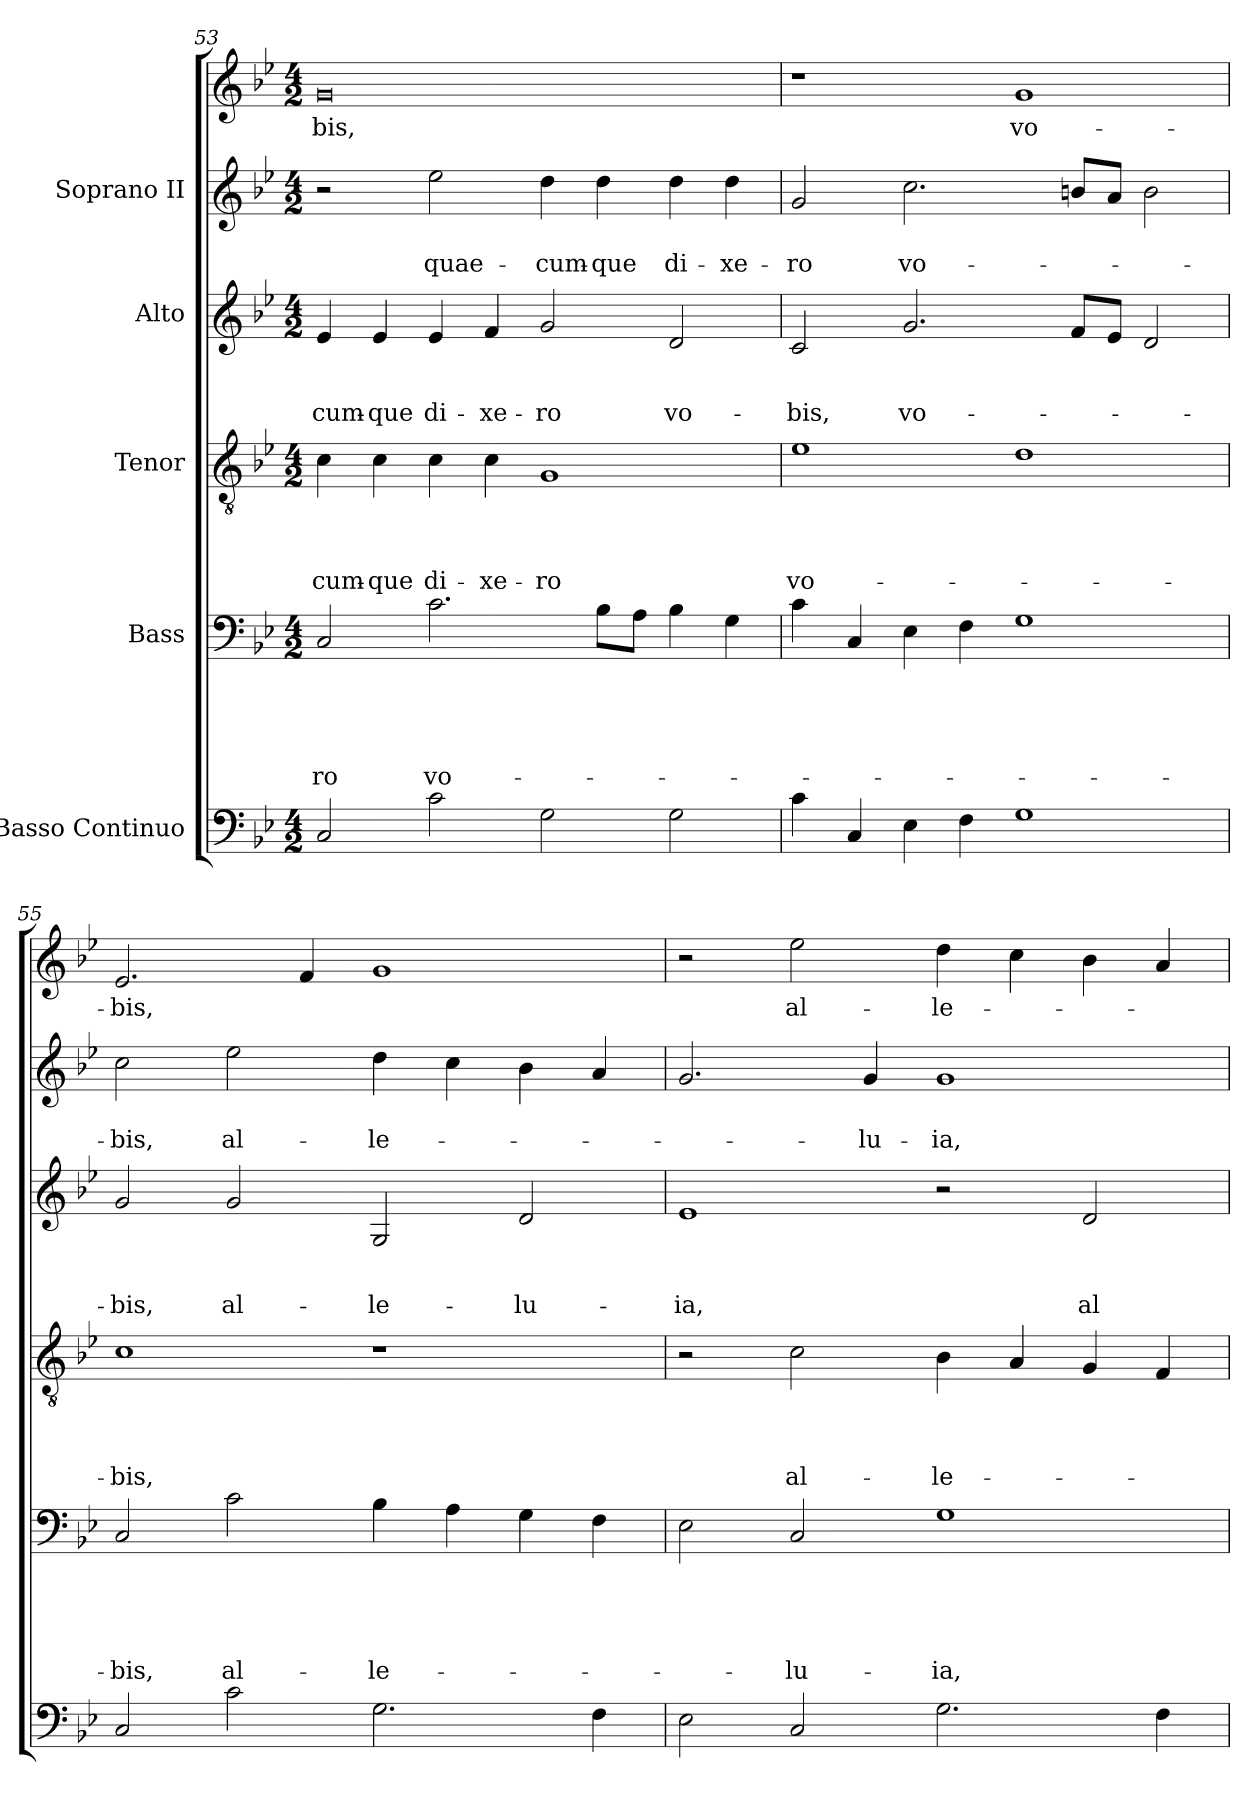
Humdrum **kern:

**kern	**kern	**text	**text	**text	**text	**text	**kern	**text	**text	**text	**text	**kern	**text	**text	**text	**kern	**text	**text	**kern	**text
*part6	*part5	*part5	*part5	*part5	*part5	*part5	*part4	*part4	*part4	*part4	*part4	*part3	*part3	*part3	*part3	*part2	*part2	*part2	*part1	*part1
*staff6	*staff5	*staff5	*staff5	*staff5	*staff5	*staff5	*staff4	*staff4	*staff4	*staff4	*staff4	*staff3	*staff3	*staff3	*staff3	*staff2	*staff2	*staff2	*staff1	*staff1
*I"Basso Continuo	*I"Bass	*	*	*	*	*	*I"Tenor	*	*	*	*	*I"Alto	*	*	*	*I"Soprano II	*	*	*	*
*clefF4	*clefF4	*	*	*	*	*	*clefGv2	*	*	*	*	*clefG2	*	*	*	*clefG2	*	*	*clefG2	*
*k[b-e-]	*k[b-e-]	*	*	*	*	*	*k[b-e-]	*	*	*	*	*k[b-e-]	*	*	*	*k[b-e-]	*	*	*k[b-e-]	*
*B-:	*B-:	*	*	*	*	*	*B-:	*	*	*	*	*B-:	*	*	*	*B-:	*	*	*B-:	*
*M4/2	*M4/2	*	*	*	*	*	*M4/2	*	*	*	*	*M4/2	*	*	*	*M4/2	*	*	*M4/2	*
=53	=53	=53	=53	=53	=53	=53	=53	=53	=53	=53	=53	=53	=53	=53	=53	=53	=53	=53	=53	=53
!	!	!	!	!	!	!LO:LY:b	!	!	!	!	!LO:LY:b	!	!	!	!LO:LY:b	!	!	!	!	!LO:LY:b
2C/	2C/	.	.	.	.	-ro	4c\	.	.	.	-cum-	4e-/	.	.	-cum-	2r	.	.	0g	-bis,
!	!	!	!	!	!	!	!	!	!	!	!LO:LY:b	!	!	!	!LO:LY:b	!	!	!	!	!
.	.	.	.	.	.	.	4c\	.	.	.	-que	4e-/	.	.	-que	.	.	.	.	.
!	!	!	!	!	!	!LO:LY:b	!	!	!	!	!LO:LY:b	!	!	!	!LO:LY:b	!	!	!LO:LY:b	!	!
2c\	2.c\	.	.	.	.	vo-	4c\	.	.	.	di-	4e-/	.	.	di-	2ee-\	.	quae-	.	.
!	!	!	!	!	!	!	!	!	!	!	!LO:LY:b	!	!	!	!LO:LY:b	!	!	!	!	!
.	.	.	.	.	.	.	4c\	.	.	.	-xe-	4f/	.	.	-xe-	.	.	.	.	.
!	!	!	!	!	!	!	!	!	!	!	!LO:LY:b	!	!	!	!LO:LY:b	!	!	!LO:LY:b	!	!
2G\	.	.	.	.	.	.	1G	.	.	.	-ro	2g/	.	.	-ro	4dd\	.	-cum-	.	.
!	!	!	!	!	!	!	!	!	!	!	!	!	!	!	!	!	!	!LO:LY:b	!	!
.	8B-\L	.	.	.	.	.	.	.	.	.	.	.	.	.	.	4dd\	.	-que	.	.
.	8A\J	.	.	.	.	.	.	.	.	.	.	.	.	.	.	.	.	.	.	.
!	!	!	!	!	!	!	!	!	!	!	!	!	!	!	!LO:LY:b	!	!	!LO:LY:b	!	!
2G\	4B-\	.	.	.	.	.	.	.	.	.	.	2d/	.	.	vo-	4dd\	.	di-	.	.
!	!	!	!	!	!	!	!	!	!	!	!	!	!	!	!	!	!	!LO:LY:b	!	!
.	4G\	.	.	.	.	.	.	.	.	.	.	.	.	.	.	4dd\	.	-xe-	.	.
=54	=54	=54	=54	=54	=54	=54	=54	=54	=54	=54	=54	=54	=54	=54	=54	=54	=54	=54	=54	=54
!	!	!	!	!	!	!	!	!	!	!	!LO:LY:b	!	!	!	!LO:LY:b	!	!	!LO:LY:b	!	!
4c\	4c\	.	.	.	.	.	1e-	.	.	.	vo-	2c/	.	.	-bis,	2g/	.	-ro	1r	.
4C/	4C/	.	.	.	.	.	.	.	.	.	.	.	.	.	.	.	.	.	.	.
!	!	!	!	!	!	!	!	!	!	!	!	!	!	!	!LO:LY:b	!	!	!LO:LY:b	!	!
4E-\	4E-\	.	.	.	.	.	.	.	.	.	.	2.g/	.	.	vo-	2.cc\	.	vo-	.	.
4F\	4F\	.	.	.	.	.	.	.	.	.	.	.	.	.	.	.	.	.	.	.
!	!	!	!	!	!	!	!	!	!	!	!	!	!	!	!	!	!	!	!	!LO:LY:b
1G	1G	.	.	.	.	.	1d	.	.	.	.	.	.	.	.	.	.	.	1g	vo-
.	.	.	.	.	.	.	.	.	.	.	.	8f/L	.	.	.	8bn/L	.	.	.	.
.	.	.	.	.	.	.	.	.	.	.	.	8e-/J	.	.	.	8a/J	.	.	.	.
.	.	.	.	.	.	.	.	.	.	.	.	2d/	.	.	.	2b\	.	.	.	.
!!LO:PB:g=z
=55	=55	=55	=55	=55	=55	=55	=55	=55	=55	=55	=55	=55	=55	=55	=55	=55	=55	=55	=55	=55
!	!	!	!	!	!	!LO:LY:b	!	!	!	!	!LO:LY:b	!	!	!	!LO:LY:b	!	!	!LO:LY:b	!	!LO:LY:b
2C/	2C/	.	.	.	.	-bis,	1c	.	.	.	-bis,	2g/	.	.	-bis,	2cc\	.	-bis,	2.e-/	-bis,
!	!	!	!	!	!	!LO:LY:b	!	!	!	!	!	!	!	!	!LO:LY:b	!	!	!LO:LY:b	!	!
2c\	2c\	.	.	.	.	al-	.	.	.	.	.	2g/	.	.	al-	2ee-\	.	al-	.	.
.	.	.	.	.	.	.	.	.	.	.	.	.	.	.	.	.	.	.	4f/	.
!	!	!	!	!	!	!LO:LY:b	!	!	!	!	!	!	!	!	!LO:LY:b	!	!	!LO:LY:b	!	!
2.G\	4B-\	.	.	.	.	-le-	1r	.	.	.	.	2G/	.	.	-le-	4dd\	.	-le-	1g	.
.	4A\	.	.	.	.	.	.	.	.	.	.	.	.	.	.	4cc\	.	.	.	.
!	!	!	!	!	!	!	!	!	!	!	!	!	!	!	!LO:LY:b	!	!	!	!	!
.	4G\	.	.	.	.	.	.	.	.	.	.	2d/	.	.	-lu-	4b-\	.	.	.	.
4F\	4F\	.	.	.	.	.	.	.	.	.	.	.	.	.	.	4a/	.	.	.	.
=56	=56	=56	=56	=56	=56	=56	=56	=56	=56	=56	=56	=56	=56	=56	=56	=56	=56	=56	=56	=56
!	!	!	!	!	!	!	!	!	!	!	!	!	!	!	!LO:LY:b	!	!	!	!	!
2E-\	2E-\	.	.	.	.	.	2r	.	.	.	.	1e-	.	.	-ia,	2.g/	.	.	2r	.
!	!	!	!	!	!	!LO:LY:b	!	!	!	!	!LO:LY:b	!	!	!	!	!	!	!	!	!LO:LY:b
2C/	2C/	.	.	.	.	-lu-	2c\	.	.	.	al-	.	.	.	.	.	.	.	2ee-\	al-
!	!	!	!	!	!	!	!	!	!	!	!	!	!	!	!	!	!	!LO:LY:b	!	!
.	.	.	.	.	.	.	.	.	.	.	.	.	.	.	.	4g/	.	-lu-	.	.
!	!	!	!	!	!	!LO:LY:b	!	!	!	!	!LO:LY:b	!	!	!	!	!	!	!LO:LY:b	!	!LO:LY:b
2.G\	1G	.	.	.	.	-ia,	4B-\	.	.	.	-le-	2r	.	.	.	1g	.	-ia,	4dd\	-le-
.	.	.	.	.	.	.	4A/	.	.	.	.	.	.	.	.	.	.	.	4cc\	.
!	!	!	!	!	!	!	!	!	!	!	!	!	!	!	!LO:LY:b	!	!	!	!	!
.	.	.	.	.	.	.	4G/	.	.	.	.	2d/	.	.	al-	.	.	.	4b-\	.
4F\	.	.	.	.	.	.	4F/	.	.	.	.	.	.	.	.	.	.	.	4a/	.
=	=	=	=	=	=	=	=	=	=	=	=	=	=	=	=	=	=	=	=	=
*-	*-	*-	*-	*-	*-	*-	*-	*-	*-	*-	*-	*-	*-	*-	*-	*-	*-	*-	*-	*-
